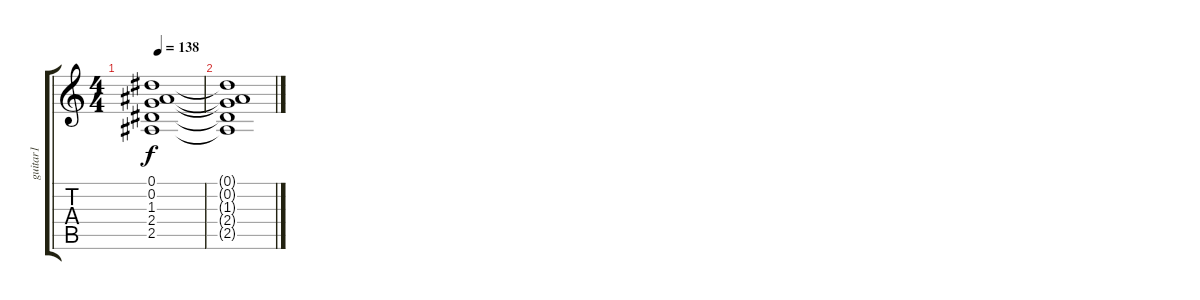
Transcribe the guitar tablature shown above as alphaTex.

\track ("guitar1" "guitar1") {instrument acousticguitarsteel}
\staff {score tabs}
\tuning (Eb4 Bb3 Gb3 Db3 Ab2 Eb2) {hide}
\ts (4 4)
\tempo 138
\clef g2
\ks c
(0.1{t} 0.2{t} 1.3{t} 2.4{t} 2.5{t}).1{dy f} |
(0.1{t} 0.2{t} 1.3{t} 2.4{t} 2.5{t}).1
